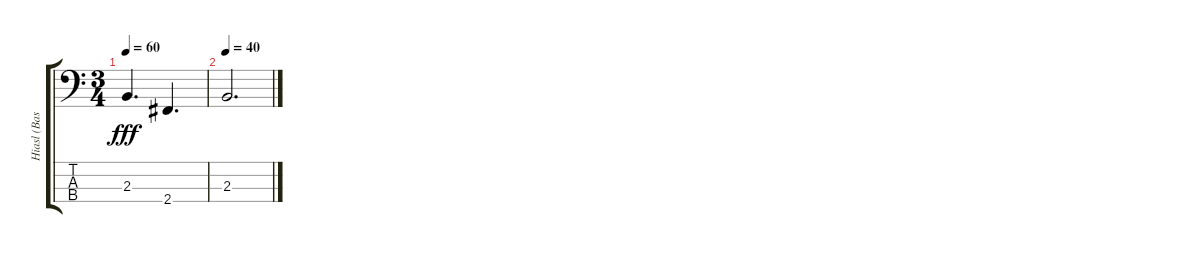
\track ("Hiasl (Bass)" "Hiasl (Bas") {instrument electricbassfinger}
\staff {score tabs}
\tuning (G2 D2 A1 E1) {hide}
\ts (3 4)
\tempo 60
\clef f4
\ks c
2.3.4{d dy fff} 2.4.4{d} |
\tempo 40
2.3.2{d}
